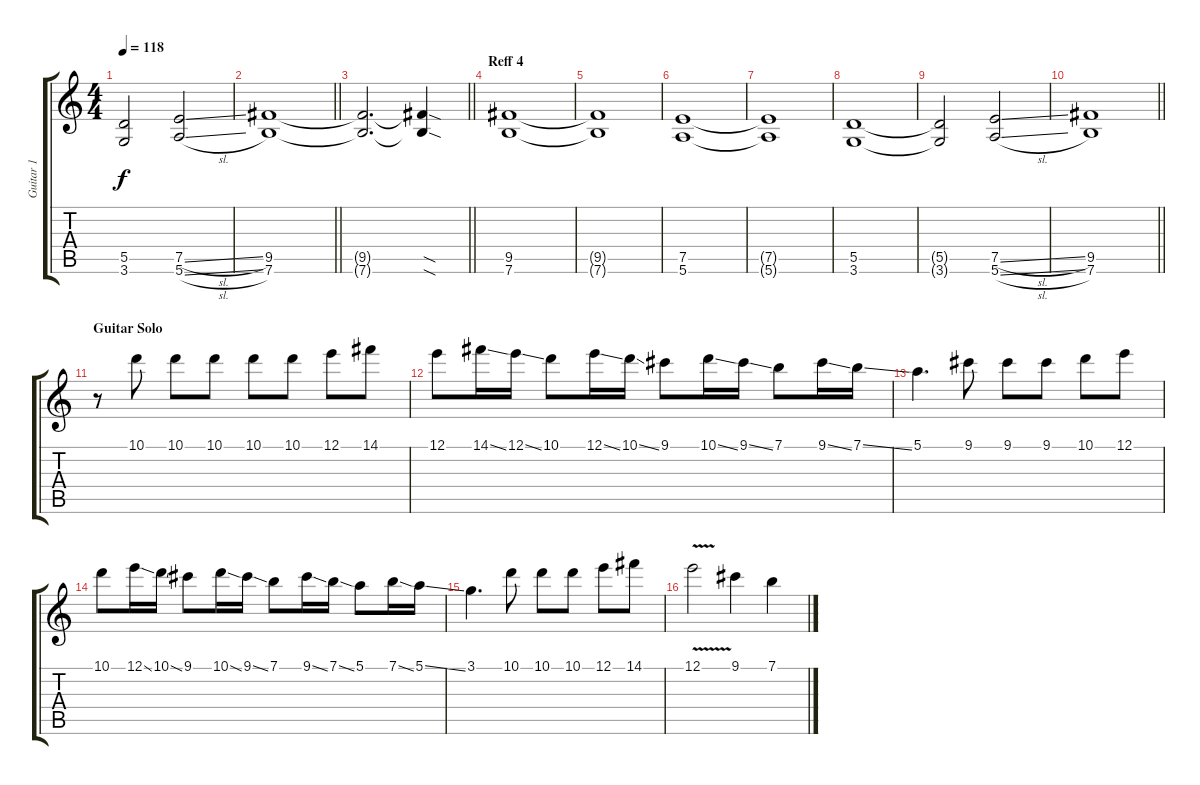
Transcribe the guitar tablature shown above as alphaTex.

\track ("Guitar 1" "Guitar 1") {instrument overdrivenguitar}
\staff {score tabs}
\tuning (E4 B3 G3 D3 A2 E2) {hide}
\ts (4 4)
\tempo 118
\clef g2
\ks c
(5.5{t} 3.6{t}).2{dy f} (7.5{sl} 5.6{sl}).2 |
\barLineRight lightlight
(9.5 7.6).1 |
\barLineRight lightlight
(9.5{t} 7.6{t}).2{d} (9.5{sod t} 7.6{sod t}).4 |
\section ("" "Reff 4")
(9.5 7.6).1 |
(9.5{t} 7.6{t}).1 |
(7.5 5.6).1 |
(7.5{t} 5.6{t}).1 |
(5.5 3.6).1 |
(5.5{t} 3.6{t}).2 (7.5{sl} 5.6{sl}).2 |
\barLineRight lightlight
(9.5 7.6).1 |
\section ("" "Guitar Solo")
r.8{volume 15 balance 8} 10.1.8 10.1.8 10.1.8 10.1.8 10.1.8 12.1.8 14.1.8 |
12.1.8 14.1{ss}.16 12.1{ss}.16 10.1.8 12.1{ss}.16 10.1{ss}.16 9.1.8 10.1{ss}.16 9.1{ss}.16 7.1.8 9.1{ss}.16 7.1{ss}.16 |
5.1.4{d} 9.1.8 9.1.8 9.1.8 10.1.8 12.1.8 |
10.1.8 12.1{ss}.16 10.1{ss}.16 9.1.8 10.1{ss}.16 9.1{ss}.16 7.1.8 9.1{ss}.16 7.1{ss}.16 5.1.8 7.1{ss}.16 5.1{ss}.16 |
3.1.4{d} 10.1.8 10.1.8 10.1.8 12.1.8 14.1.8 |
12.1{v}.2 9.1.4 7.1.4
